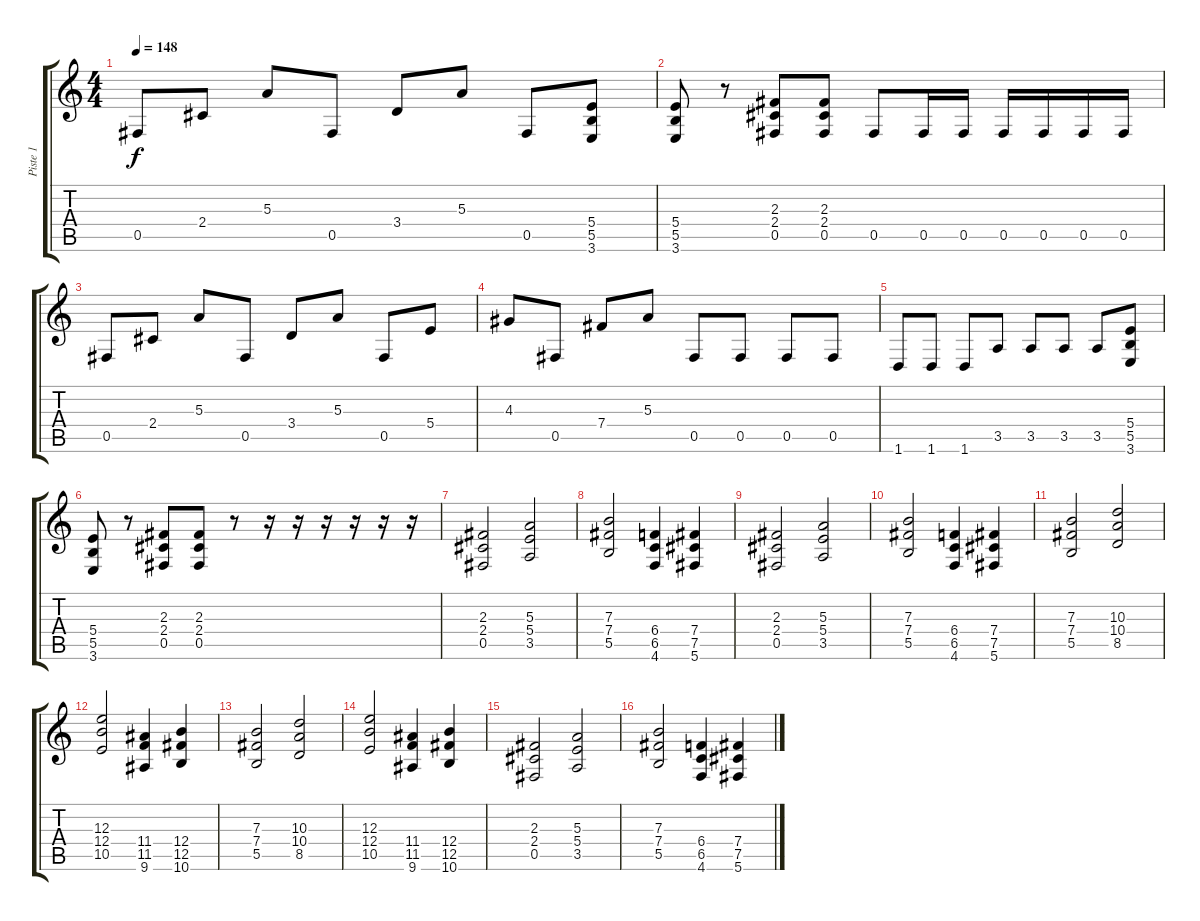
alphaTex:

\track ("Piste 1" "Piste 1") {instrument distortionguitar}
\staff {score tabs}
\tuning (Db4 Ab3 E3 B2 Gb2 Db2) {hide}
\ts (4 4)
\tempo 148
\clef g2
\ks c
0.5.8{dy f} 2.4.8 5.3.8 0.5.8 3.4.8 5.3.8 0.5.8 (5.4 5.5 3.6).8 |
(5.4 5.5 3.6).8 r.8 (2.3 2.4 0.5).8 (2.3 2.4 0.5).8 0.5.8 0.5.16 0.5.16 0.5.16 0.5.16 0.5.16 0.5.16 |
0.5.8 2.4.8 5.3.8 0.5.8 3.4.8 5.3.8 0.5.8 5.4.8 |
4.3.8 0.5.8 7.4.8 5.3.8 0.5.8 0.5.8 0.5.8 0.5.8 |
1.6.8 1.6.8 1.6.8 3.5.8 3.5.8 3.5.8 3.5.8 (5.4 5.5 3.6).8 |
(5.4 5.5 3.6).8 r.8 (2.3 2.4 0.5).8 (2.3 2.4 0.5).8 r.8 r.16 r.16 r.16 r.16 r.16 r.16 |
(2.3 2.4 0.5).2 (5.3 5.4 3.5).2 |
(7.3 7.4 5.5).2 (6.4 6.5 4.6).4 (7.4 7.5 5.6).4 |
(2.3 2.4 0.5).2 (5.3 5.4 3.5).2 |
(7.3 7.4 5.5).2 (6.4 6.5 4.6).4 (7.4 7.5 5.6).4 |
(7.3 7.4 5.5).2 (10.3 10.4 8.5).2 |
(12.3 12.4 10.5).2 (11.4 11.5 9.6).4 (12.4 12.5 10.6).4 |
(7.3 7.4 5.5).2 (10.3 10.4 8.5).2 |
(12.3 12.4 10.5).2 (11.4 11.5 9.6).4 (12.4 12.5 10.6).4 |
(2.3 2.4 0.5).2 (5.3 5.4 3.5).2 |
(7.3 7.4 5.5).2 (6.4 6.5 4.6).4 (7.4 7.5 5.6).4
